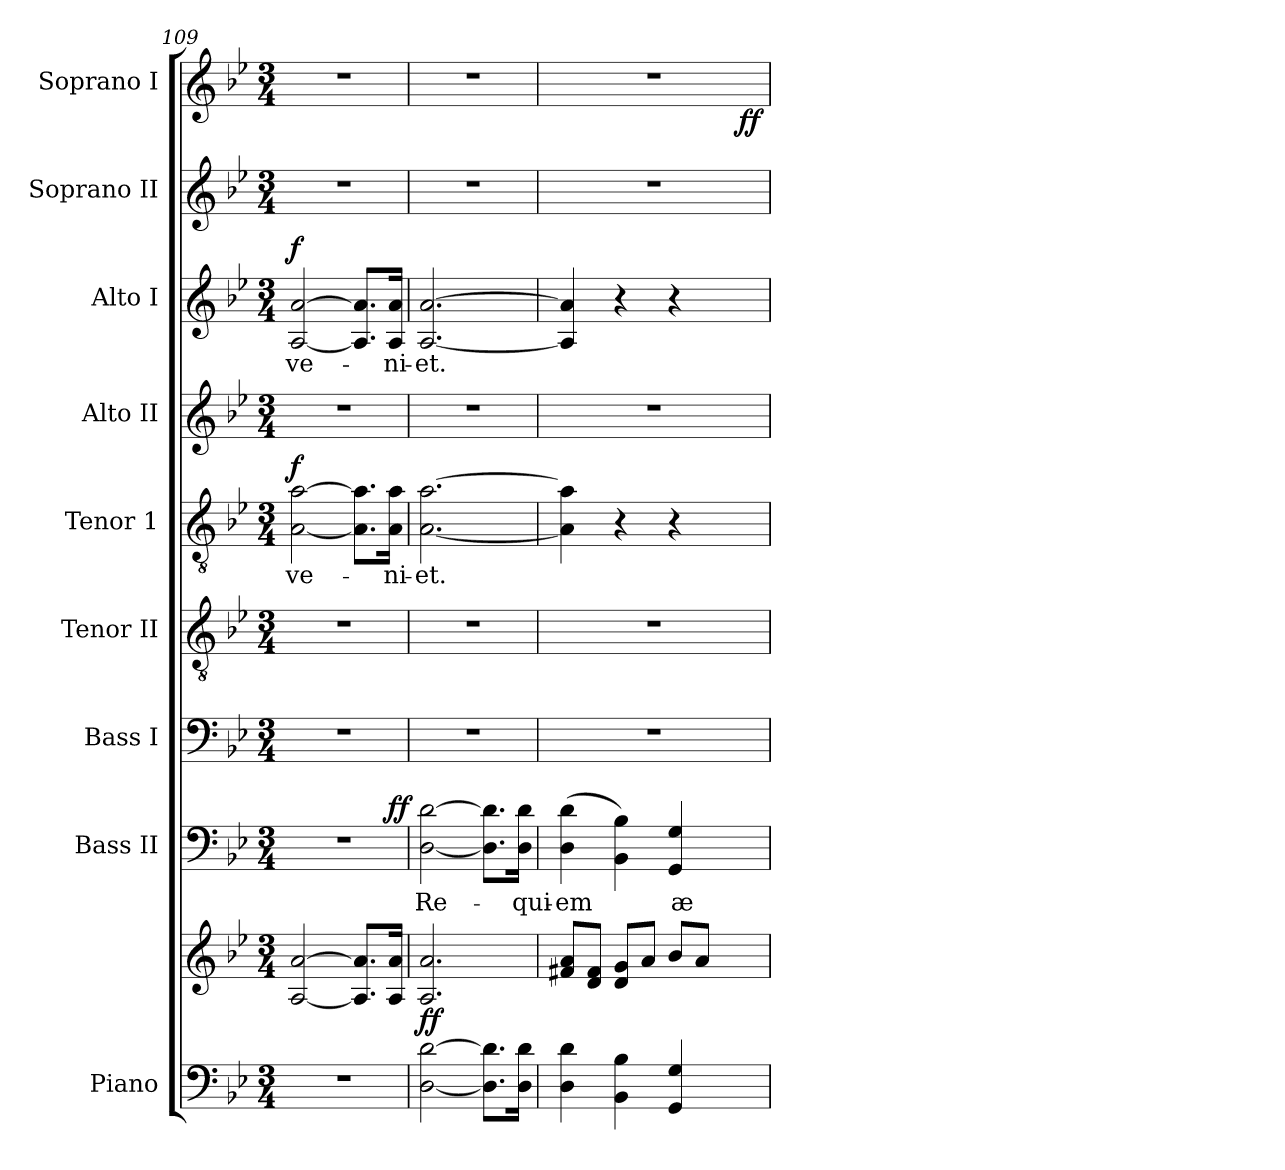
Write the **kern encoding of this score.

**kern	**kern	**dynam	**kern	**text	**dynam	**kern	**kern	**kern	**text	**dynam	**kern	**kern	**text	**dynam	**kern	**kern	**dynam
*part9	*part9	*part9	*part8	*part8	*part8	*part7	*part6	*part5	*part5	*part5	*part4	*part3	*part3	*part3	*part2	*part1	*part1
*staff10	*staff9	*staff9/10	*staff8	*staff8	*staff8	*staff7	*staff6	*staff5	*staff5	*staff5	*staff4	*staff3	*staff3	*staff3	*staff2	*staff1	*staff1
*I"Piano	*	*	*I"Bass II	*	*	*I"Bass I	*I"Tenor II	*I"Tenor 1	*	*	*I"Alto II	*I"Alto I	*	*	*I"Soprano II	*I"Soprano I	*
*I'Pno.	*	*	*I'B	*	*	*I'B	*I'T.	*I'T.	*	*	*I'A	*I'A	*	*	*I'S	*I'S	*
!!LO:LB:g=z
*clefF4	*clefG2	*	*clefF4	*	*	*clefF4	*clefGv2	*clefGv2	*	*	*clefG2	*clefG2	*	*	*clefG2	*clefG2	*
*	*	*	*	*	*	*	*ITrd7c12	*ITrd7c12	*	*	*	*	*	*	*	*	*
*k[b-e-]	*k[b-e-]	*	*k[b-e-]	*	*	*k[b-e-]	*k[b-e-]	*k[b-e-]	*	*	*k[b-e-]	*k[b-e-]	*	*	*k[b-e-]	*k[b-e-]	*
*g:	*g:	*	*g:	*	*	*g:	*g:	*g:	*	*	*g:	*g:	*	*	*g:	*g:	*
*M3/4	*M3/4	*	*M3/4	*	*	*M3/4	*M3/4	*M3/4	*	*	*M3/4	*M3/4	*	*	*M3/4	*M3/4	*
=109	=109	=109	=109	=109	=109	=109	=109	=109	=109	=109	=109	=109	=109	=109	=109	=109	=109
!LO:N:vis=1	!	!	!LO:N:vis=1	!	!	!LO:N:vis=1	!LO:N:vis=1	!	!	!	!	!	!	!	!	!	!
!	!	!	!	!	!	!	!	!	!LO:LY:b:color=#000000	!	!LO:N:vis=1	!	!	!	!	!	!
!	!	!	!	!	!	!	!	!	!	!	!	!	!LO:LY:b:color=#000000	!	!LO:N:vis=1	!LO:N:vis=1	!
*	*	*	*^	*	*	*	*	*	*	*	*	*	*	*	*	*	*
2.r	[2Ai/ [2ai	.	2.r	2ryy	.	.	2.r	2.r	[2AAi\ [2Ai	ve-	f	2.r	[2Ai/ [2ai	ve-	f	2.r	2.r	.
.	8.Ai/] 8.ai]L	.	.	8.ryy	.	.	.	.	8.AAi\] 8.Ai]L	.	.	.	8.Ai/] 8.ai]L	.	.	.	.	.
!	!	!	!	!	!	!	!	!	!	!LO:LY:b:color=#000000	!	!	!	!	!	!	!	!
!	!	!	!	!	!	!	!	!	!	!	!	!	!	!LO:LY:b:color=#000000	!	!	!	!
.	16Ai/ 16aiJk	.	.	16ryy	.	ff	.	.	16AAi\ 16AiJk	-ni-	.	.	16Ai/ 16aiJk	-ni-	.	.	.	.
*	*	*	*v	*v	*	*	*	*	*	*	*	*	*	*	*	*	*	*
=110	=110	=110	=110	=110	=110	=110	=110	=110	=110	=110	=110	=110	=110	=110	=110	=110	=110
*	*	*	*^	*	*	*	*	*	*	*	*	*	*	*	*	*	*
!	!	!	!	!	!LO:LY:b:color=#000000	!	!LO:N:vis=1	!LO:N:vis=1	!	!	!	!	!	!	!	!	!	!
*	*	*	*v	*v	*	*	*	*	*	*	*	*	*	*	*	*	*	*
*	*	*	*^	*	*	*	*	*	*	*	*	*	*	*	*	*	*
!	!	!	!	!	!	!	!	!	!	!LO:LY:b:color=#000000	!	!LO:N:vis=1	!	!	!	!	!	!
*	*	*	*v	*v	*	*	*	*	*	*	*	*	*	*	*	*	*	*
*	*	*	*^	*	*	*	*	*	*	*	*	*	*	*	*	*	*
!	!	!	!	!	!	!	!	!	!	!	!	!	!	!LO:LY:b:color=#000000	!	!LO:N:vis=1	!LO:N:vis=1	!
*	*	*	*v	*v	*	*	*	*	*	*	*	*	*	*	*	*	*	*
[2Di\ [2di	2.Ai/ 2.ai	ff	[2Di\ [2di	Re-	.	2.r	2.r	[2.AAi\ [2.Ai	-et.	.	2.r	[2.Ai/ [2.ai	-et.	.	2.r	2.r	.
8.Di\] 8.di]L	.	.	8.Di\] 8.di]L	.	.	.	.	.	.	.	.	.	.	.	.	.	.
!	!	!	!	!LO:LY:b:color=#000000	!	!	!	!	!	!	!	!	!	!	!	!	!
16Di\ 16diJk	.	.	16Di\ 16diJk	-qui-	.	.	.	.	.	.	.	.	.	.	.	.	.
=111	=111	=111	=111	=111	=111	=111	=111	=111	=111	=111	=111	=111	=111	=111	=111	=111	=111
!	!	!	!	!LO:LY:b:color=#000000	!	!LO:N:vis=1	!LO:N:vis=1	!	!	!	!LO:N:vis=1	!	!	!	!LO:N:vis=1	!LO:N:vis=1	!
*	*	*	*	*	*	*	*	*	*	*	*	*	*	*	*	*^	*
4Di\ 4di	8f#Xi/ 8aiL	.	(4Di\ 4di	-em	.	2.r	2.r	4AAi\] 4Ai]	.	.	2.r	4Ai/] 4ai]	.	.	2.r	2.r	2ryy	.
.	8di/ 8f#iJ	.	.	.	.	.	.	.	.	.	.	.	.	.	.	.	.	.
4BB-i\ 4B-i	8di/ 8giL	.	4BB-i\ 4B-i)	.	.	.	.	4r	.	.	.	4r	.	.	.	.	.	.
.	8ai/J	.	.	.	.	.	.	.	.	.	.	.	.	.	.	.	.	.
!	!	!	!	!LO:LY:b:color=#000000	!	!	!	!	!	!	!	!	!	!	!	!	!	!
4GGi/ 4Gi	8b-i/L	.	4GGi/ 4Gi	æ-	.	.	.	4r	.	.	.	4r	.	.	.	.	8ryy	.
.	8ai/J	.	.	.	.	.	.	.	.	.	.	.	.	.	.	.	16ryy	.
.	.	.	.	.	.	.	.	.	.	.	.	.	.	.	.	.	32ryy	.
.	.	.	.	.	.	.	.	.	.	.	.	.	.	.	.	.	64ryy	.
.	.	.	.	.	.	.	.	.	.	.	.	.	.	.	.	.	128...ryy	.
.	.	.	.	.	.	.	.	.	.	.	.	.	.	.	.	.	1024ryy	ff
*	*	*	*	*	*	*	*	*	*	*	*	*	*	*	*	*v	*v	*
=	=	=	=	=	=	=	=	=	=	=	=	=	=	=	=	=	=
*-	*-	*-	*-	*-	*-	*-	*-	*-	*-	*-	*-	*-	*-	*-	*-	*-	*-
